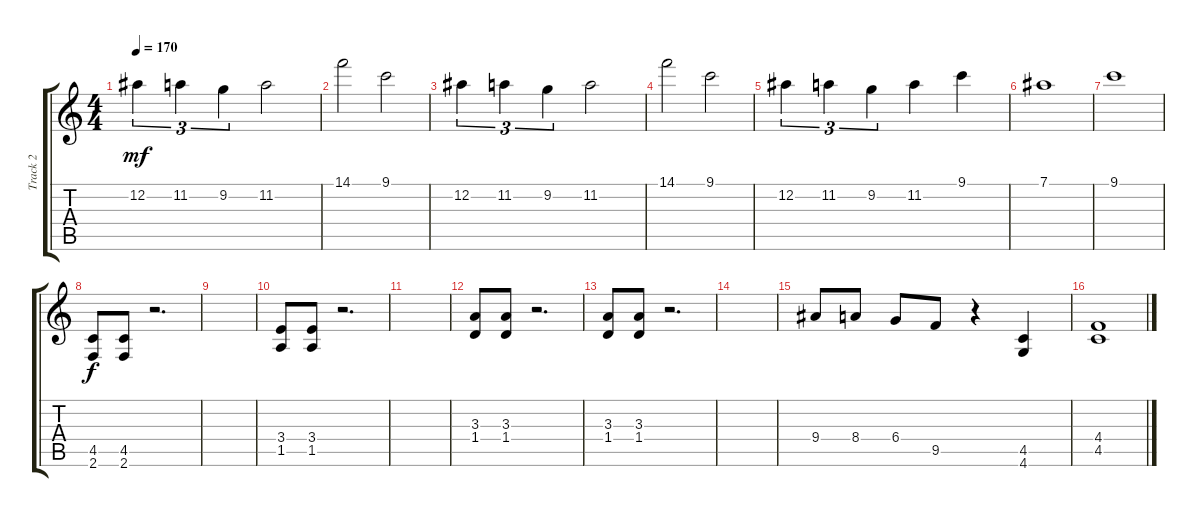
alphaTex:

\track ("Track 2" "Track 2") {instrument overdrivenguitar}
\staff {score tabs}
\tuning (Eb4 Bb3 Gb3 Db3 Ab2 Eb2) {hide}
\ts (4 4)
\tempo 170
\clef g2
\ks c
12.2.4{tu (3 2) dy mf} 11.2.4{tu (3 2)} 9.2.4{tu (3 2)} 11.2.2 |
14.1.2 9.1.2 |
12.2.4{tu (3 2)} 11.2.4{tu (3 2)} 9.2.4{tu (3 2)} 11.2.2 |
14.1.2 9.1.2 |
12.2.4{tu (3 2)} 11.2.4{tu (3 2)} 9.2.4{tu (3 2)} 11.2.4 9.1.4 |
7.1.1 |
9.1.1 |
(4.5 2.6).8{dy f} (4.5 2.6).8 r.2{d} |
|
(3.4 1.5).8 (3.4 1.5).8 r.2{d} |
|
(3.3 1.4).8 (3.3 1.4).8 r.2{d} |
(3.3 1.4).8 (3.3 1.4).8 r.2{d} |
|
9.4.8 8.4.8 6.4.8 9.5.8 r.4 (4.5 4.6).4 |
(4.4 4.5).1
